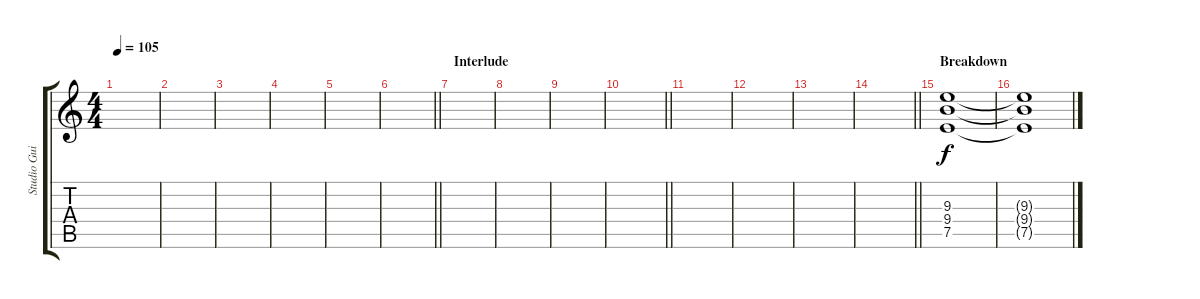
\track ("Studio Guitar" "Studio Gui") {instrument overdrivenguitar}
\staff {score tabs}
\tuning (E4 B3 G3 D3 A2 E2) {hide}
\ts (4 4)
\tempo 105
\clef g2
\ks c
|
|
|
|
|
\barLineRight lightlight
|
\section ("" "Interlude")
|
|
|
\barLineRight lightlight
|
|
|
|
\barLineRight lightlight
|
\section ("" "Breakdown")
(9.3 9.4 7.5).1 |
(9.3{t} 9.4{t} 7.5{t}).1
